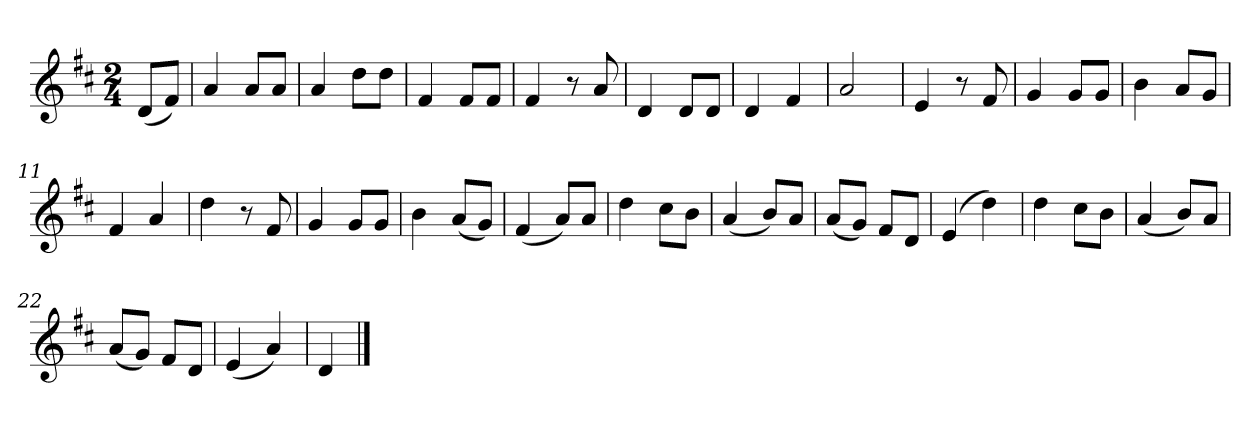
**kern
*part1
*staff1
*k[f#c#]
*M2/4
*MM120
=
(8dL
8f#J)
=1
4a
8aL
8aJ
=2
4a
8ddL
8ddJ
=3
4f#
8f#L
8f#J
=4
4f#
8r
8a
=5
4d
8dL
8dJ
=6
4d
4f#
=7
2a
=8
4e
8r
8f#
=9
4g
8gL
8gJ
=10
4b
8aL
8gJ
=11
4f#
4a
=12
4dd
8r
8f#
=13
4g
8gL
8gJ
=14
4b
(8aL
8gJ)
=15
(4f#
8aL)
8aJ
=16
4dd
8cc#L
8bJ
=17
(4a
8bL)
8aJ
=18
(8aL
8gJ)
8f#L
8dJ
=19
(4e
4dd)
=20
4dd
8cc#L
8bJ
=21
(4a
8bL)
8aJ
=22
(8aL
8gJ)
8f#L
8dJ
=23
(4e
4a)
=24
4d
==
*-
